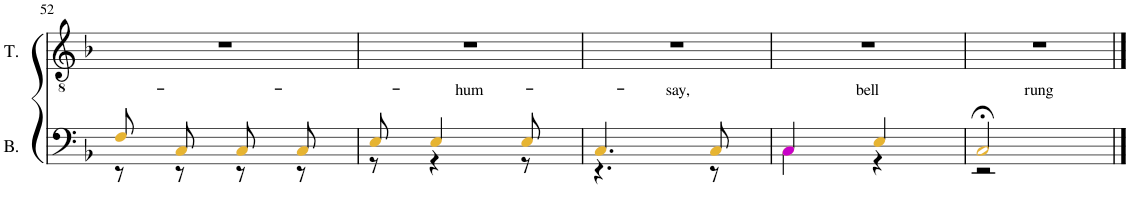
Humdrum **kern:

**kern	**kern	**text
*part2	*part1	*part1
*staff2	*staff1	*staff1
*I"Bass	*I"Tenor	*
*I'B.	*I'T.	*
!!LO:PB:g=z
*clefF4	*clefGv2	*
*k[b-]	*k[b-]	*
*M2/4	*M2/4	*
=52	=52	=52
*^	*	*
*	*^	*	*
2ryy	8Fi/L	8r	2r	.
.	8Ci/J	8r	.	.
.	8Ci/L	8r	.	.
.	8Ci/J	8r	.	.
=53	=53	=53	=53	=53
!	!	!	!	!LO:LY:b
2ryy	8Ei/	8r	2r	hum-
.	4Ei/	4r	.	.
.	8Ei/	8r	.	.
=54	=54	=54	=54	=54
!	!	!	!	!LO:LY:b
2ryy	4.Ci/	4.r	2r	say,
.	8Ci/	8r	.	.
=55	=55	=55	=55	=55
!	!	!	!	!LO:LY:b
2ryy	4Ci/	4Cj\	2r	bell
.	4Ei/	4r	.	.
=56	=56	=56	=56	=56
!	!	!	!	!LO:LY:b
2ryy	2C;<i/	2r	2r	rung
*v	*v	*v	*	*
==	==	==
*-	*-	*-
